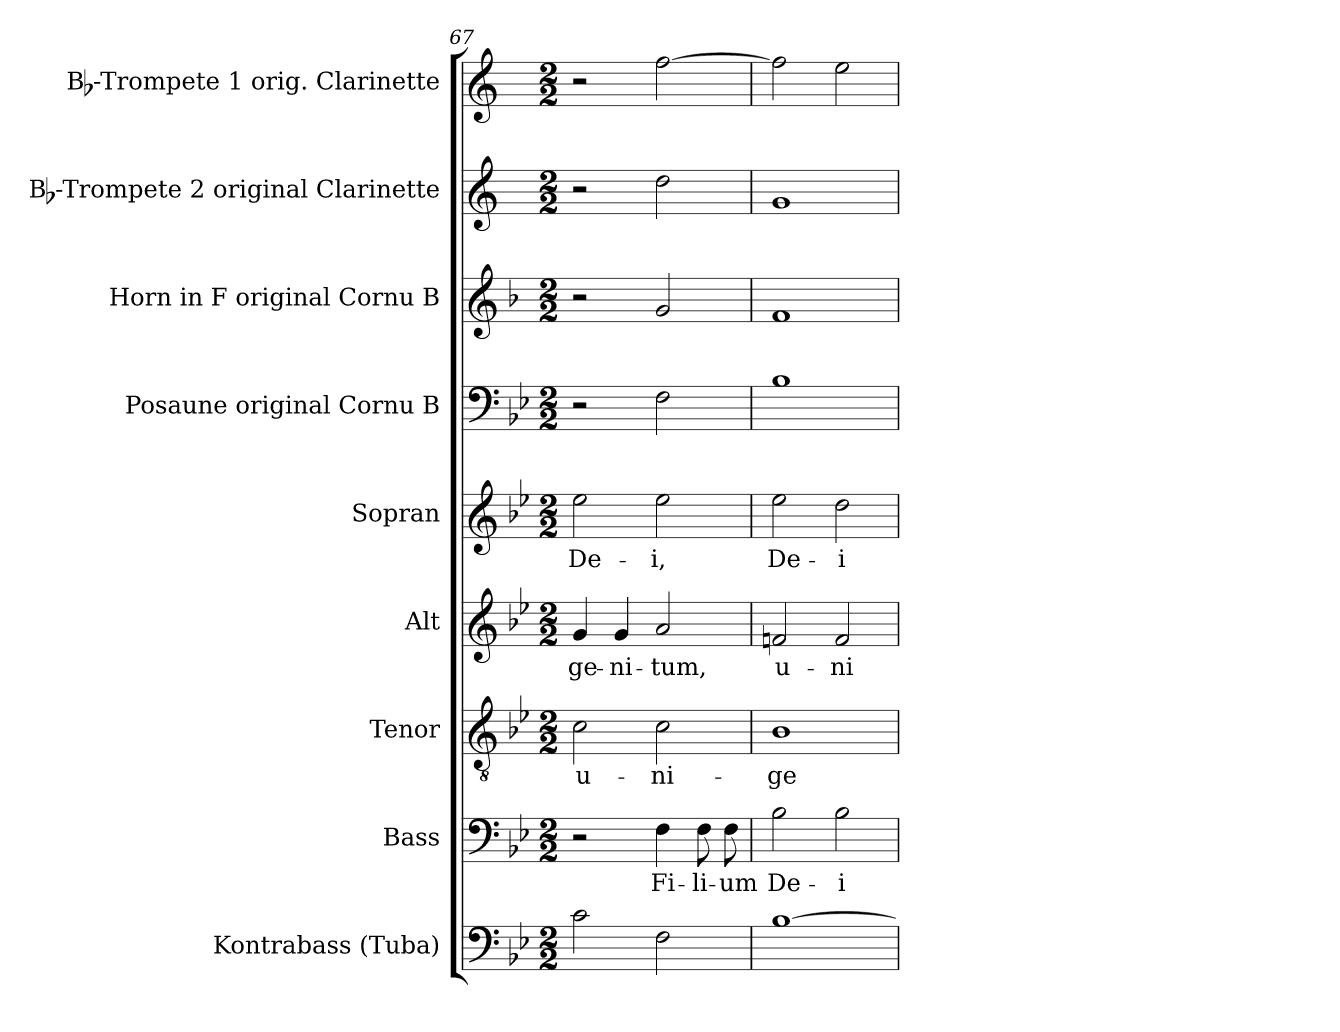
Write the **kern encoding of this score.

**kern	**kern	**text	**kern	**text	**kern	**text	**kern	**text	**kern	**kern	**kern	**kern
*part9	*part8	*part8	*part7	*part7	*part6	*part6	*part5	*part5	*part4	*part3	*part2	*part1
*staff9	*staff8	*staff8	*staff7	*staff7	*staff6	*staff6	*staff5	*staff5	*staff4	*staff3	*staff2	*staff1
*I"Kontrabass (Tuba)	*I"Bass	*	*I"Tenor	*	*I"Alt	*	*I"Sopran	*	*I"Posaune original Cornu B	*I"Horn in F original Cornu B	*I"Bb-Trompete 2 original Clarinette	*I"Bb-Trompete 1 orig. Clarinette
*I'Kb.	*I'B.	*	*I'T.	*	*I'A.	*	*I'S.	*	*I'Pos.	*I'Hrn.	*I'Bb Trp. 2	*I'Bb Trp. 1
*clefF4	*clefF4	*	*clefGv2	*	*clefG2	*	*clefG2	*	*clefF4	*clefG2	*clefG2	*clefG2
*ITrd7c12	*	*	*	*	*	*	*	*	*	*ITrd4c7	*ITrd1c2	*ITrd1c2
*k[b-e-]	*k[b-e-]	*	*k[b-e-]	*	*k[b-e-]	*	*k[b-e-]	*	*k[b-e-]	*k[b-e-]	*k[b-e-]	*k[b-e-]
*B-:	*B-:	*	*B-:	*	*B-:	*	*B-:	*	*B-:	*B-:	*B-:	*B-:
*M2/2	*M2/2	*	*M2/2	*	*M2/2	*	*M2/2	*	*M2/2	*M2/2	*M2/2	*M2/2
=67	=67	=67	=67	=67	=67	=67	=67	=67	=67	=67	=67	=67
!	!	!	!	!LO:LY:b	!	!LO:LY:b	!	!LO:LY:b	!	!	!	!
2C\	2r	.	2c\	u-	4g/	-ge-	2ee-\	De-	2r	2r	2r	2r
!	!	!	!	!	!	!LO:LY:b	!	!	!	!	!	!
.	.	.	.	.	4g/	-ni-	.	.	.	.	.	.
!	!	!LO:LY:b	!	!LO:LY:b	!	!LO:LY:b	!	!LO:LY:b	!	!	!	!
2FF\	4F\	Fi-	2c\	-ni-	2a/	-tum,	2ee-\	-i,	2F\	2c/	2cc\	[2ee-\
!	!	!LO:LY:b	!	!	!	!	!	!	!	!	!	!
.	8F\	-li-	.	.	.	.	.	.	.	.	.	.
!	!	!LO:LY:b	!	!	!	!	!	!	!	!	!	!
.	8F\	-um	.	.	.	.	.	.	.	.	.	.
=68	=68	=68	=68	=68	=68	=68	=68	=68	=68	=68	=68	=68
!	!	!LO:LY:b	!	!LO:LY:b	!	!LO:LY:b	!	!LO:LY:b	!	!	!	!
[1BB-	2B-\	De-	1B-	-ge-	2fn/	u-	2ee-\	De-	1B-	1B-	1f	2ee-\]
!	!	!LO:LY:b	!	!	!	!LO:LY:b	!	!LO:LY:b	!	!	!	!
.	2B-\	-i	.	.	2f/	-ni-	2dd\	-i	.	.	.	2dd\
=	=	=	=	=	=	=	=	=	=	=	=	=
*-	*-	*-	*-	*-	*-	*-	*-	*-	*-	*-	*-	*-
